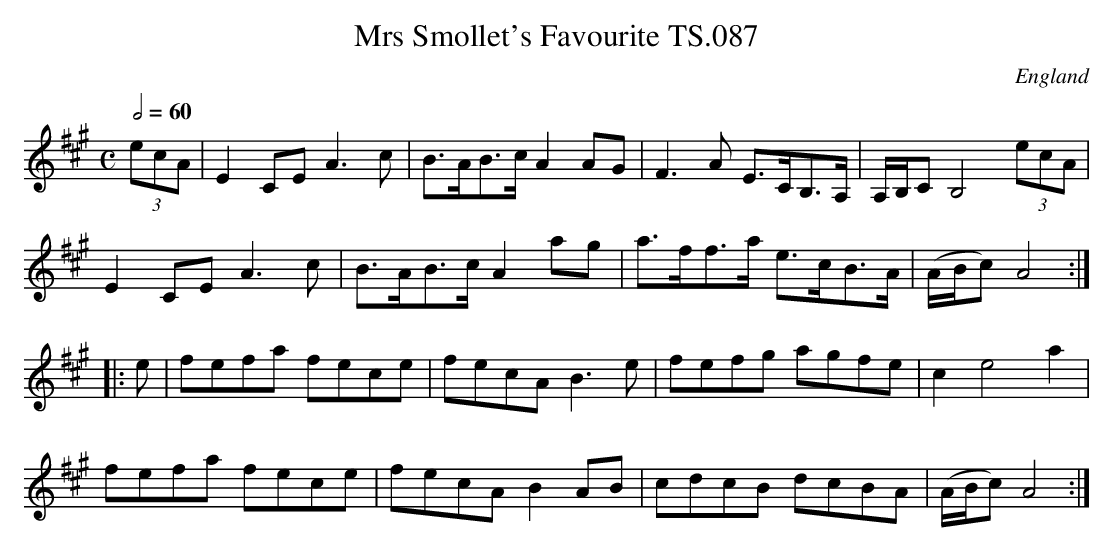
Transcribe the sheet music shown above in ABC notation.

X:1
T:Mrs Smollet's Favourite TS.087
M:C
L:1/8
Q:1/2=60
O:England
K:A major
(3ecA|E2CEA3c|B>AB>c A2AG|F3A E>CB,>A,|A,/B,/CB,4(3ecA|!
E2CEA3c|B>AB>cA2ag|a>ff>aq e>cB>A|(A/B/c)A4:|!
|:e|fefa fece|fecAB3e|fefg agfe|c2e4a2|!
fefa fece|fecAB2AB|cdcB dcBA|(A/B/c)A4:|]
